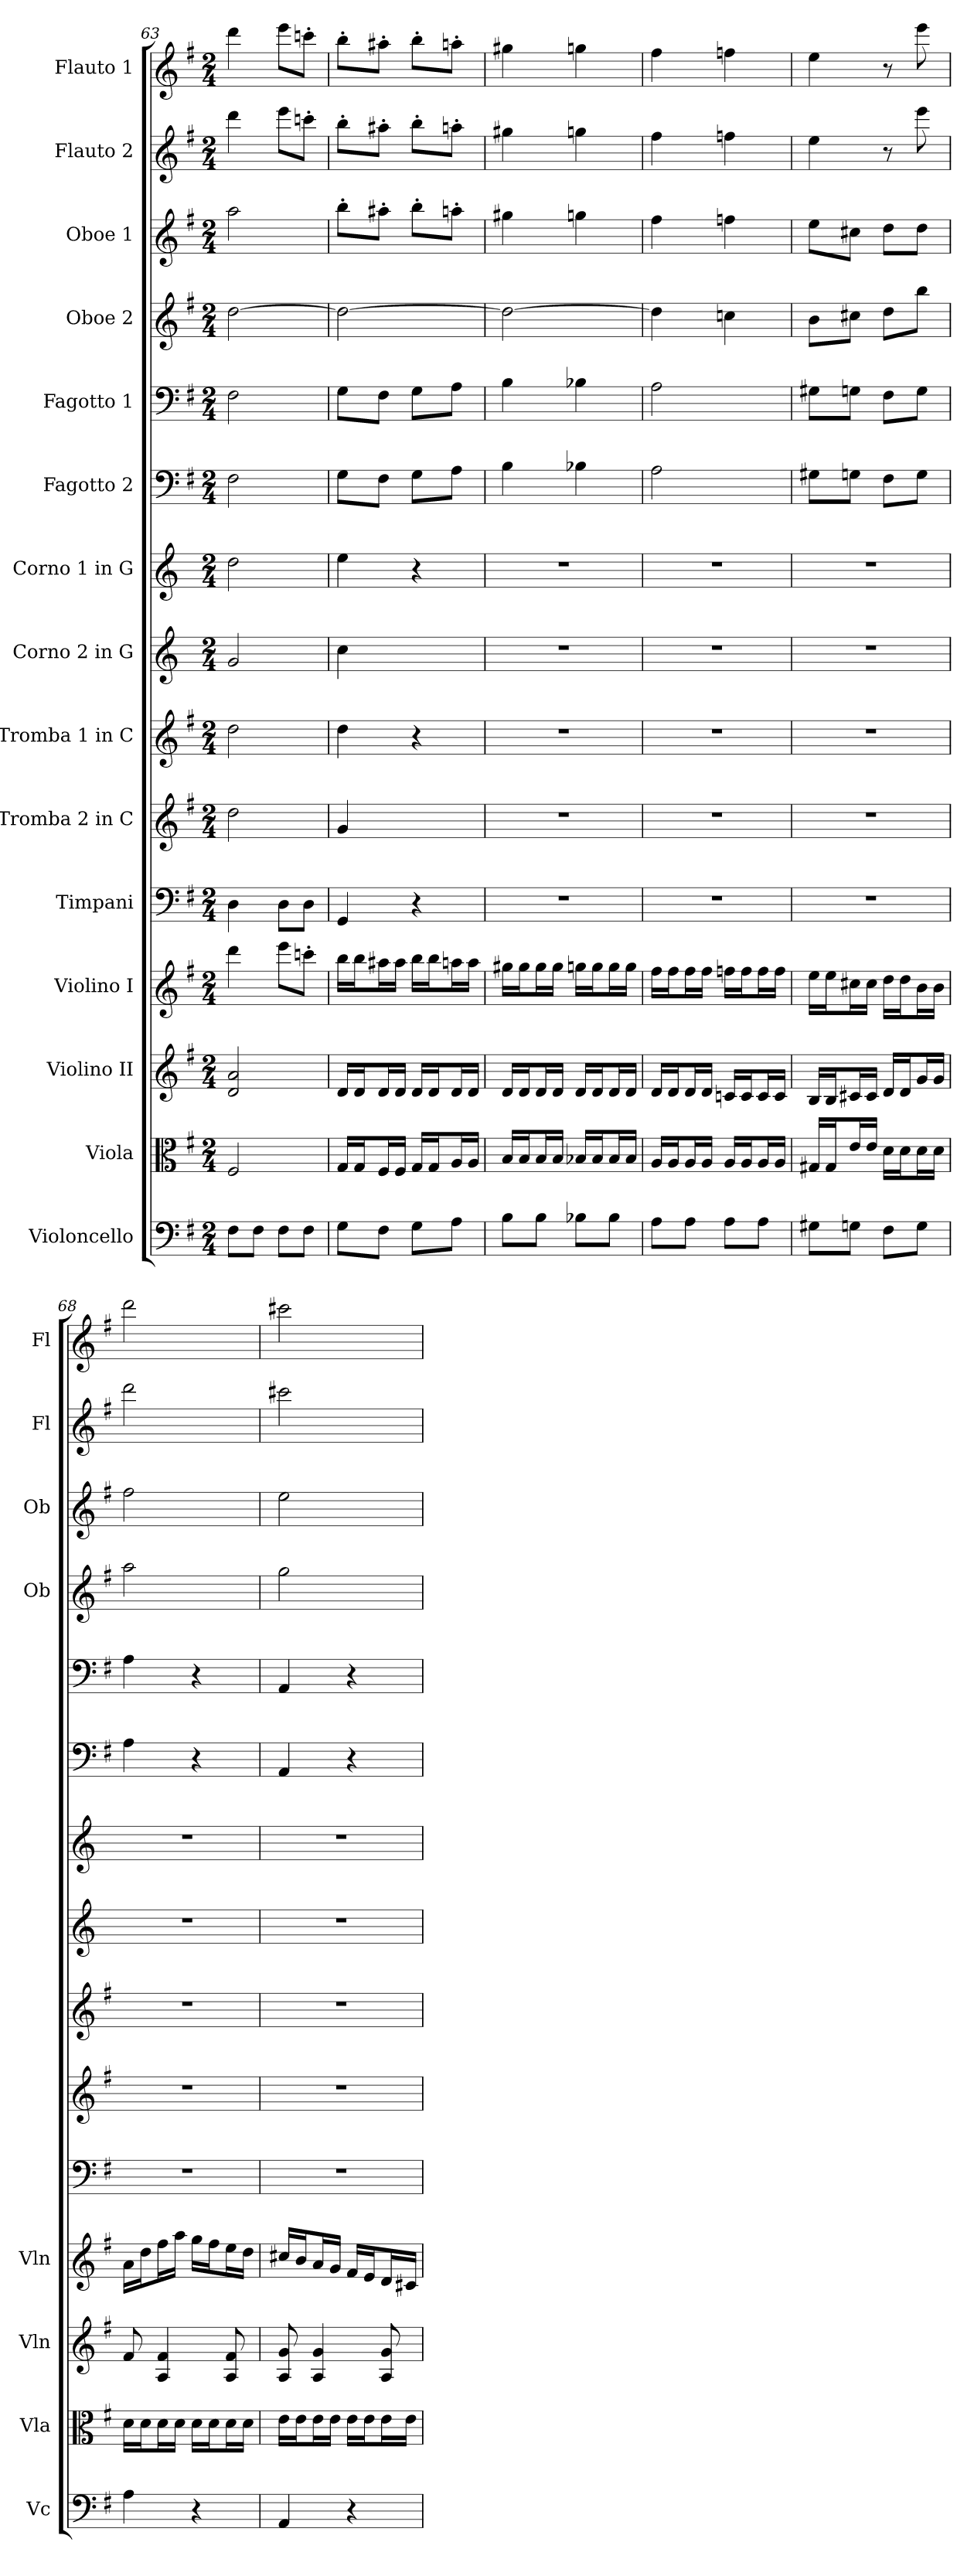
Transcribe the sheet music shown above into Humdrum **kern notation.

**kern	**kern	**kern	**kern	**kern	**kern	**kern	**kern	**kern	**kern	**kern	**kern	**kern	**kern	**kern
*part15	*part14	*part13	*part12	*part11	*part10	*part9	*part8	*part7	*part6	*part5	*part4	*part3	*part2	*part1
*staff15	*staff14	*staff13	*staff12	*staff11	*staff10	*staff9	*staff8	*staff7	*staff6	*staff5	*staff4	*staff3	*staff2	*staff1
*I"Violoncello	*I"Viola	*I"Violino II	*I"Violino I	*I"Timpani	*I"Tromba 2 in C	*I"Tromba 1 in C	*I"Corno 2 in G	*I"Corno 1 in G	*I"Fagotto 2	*I"Fagotto 1	*I"Oboe 2	*I"Oboe 1	*I"Flauto 2	*I"Flauto 1
*I'Vc	*I'Vla	*I'Vln	*I'Vln	*	*	*	*	*	*	*	*I'Ob	*I'Ob	*I'Fl	*I'Fl
*clefF4	*clefC3	*clefG2	*clefG2	*clefF4	*clefG2	*clefG2	*clefG2	*clefG2	*clefF4	*clefF4	*clefG2	*clefG2	*clefG2	*clefG2
*	*	*	*	*	*ITrd1c2	*ITrd1c2	*ITrd-4c-7	*ITrd-4c-7	*	*	*	*	*	*
*k[f#]	*k[f#]	*k[f#]	*k[f#]	*k[f#]	*k[b-]	*k[b-]	*k[f#]	*k[f#]	*k[f#]	*k[f#]	*k[f#]	*k[f#]	*k[f#]	*k[f#]
*G:	*G:	*G:	*G:	*G:	*F:	*F:	*G:	*G:	*G:	*G:	*G:	*G:	*G:	*G:
*M2/4	*M2/4	*M2/4	*M2/4	*M2/4	*M2/4	*M2/4	*M2/4	*M2/4	*M2/4	*M2/4	*M2/4	*M2/4	*M2/4	*M2/4
=63	=63	=63	=63	=63	=63	=63	=63	=63	=63	=63	=63	=63	=63	=63
8F#\L	2F#	2d 2a	4ddd	4D	2cc	2cc	2dd	2aa	2F#	2F#	[2dd	2aa	4ddd	4ddd
8F#\J	.	.	.	.	.	.	.	.	.	.	.	.	.	.
8F#\L	.	.	8eee\L	8D\L	.	.	.	.	.	.	.	.	8eee\L	8eee\L
8F#\J	.	.	8cccn'\J	8D\J	.	.	.	.	.	.	.	.	8cccn'\J	8cccn'\J
=64	=64	=64	=64	=64	=64	=64	=64	=64	=64	=64	=64	=64	=64	=64
8G\L	16G/LL	16d/LL	16bb\LL	4GG	4f	4cc	4gg	4bb	8G\L	8G\L	2dd_	8bb'\L	8bb'\L	8bb'\L
.	16G/J	16d/J	16bb\J	.	.	.	.	.	.	.	.	.	.	.
8F#\J	16F#/L	16d/L	16aa#X\L	.	.	.	.	.	8F#\J	8F#\J	.	8aa#X'\J	8aa#X'\J	8aa#X'\J
.	16F#/JJ	16d/JJ	16aa#\JJ	.	.	.	.	.	.	.	.	.	.	.
8G\L	16G/LL	16d/LL	16bb\LL	4r	4ryy	4r	4ryy	4r	8G\L	8G\L	.	8bb'\L	8bb'\L	8bb'\L
.	16G/J	16d/J	16bb\J	.	.	.	.	.	.	.	.	.	.	.
8A\J	16A/L	16d/L	16aan\L	.	.	.	.	.	8A\J	8A\J	.	8aan'\J	8aan'\J	8aan'\J
.	16A/JJ	16d/JJ	16aa\JJ	.	.	.	.	.	.	.	.	.	.	.
=65	=65	=65	=65	=65	=65	=65	=65	=65	=65	=65	=65	=65	=65	=65
8B\L	16B/LL	16d/LL	16gg#X\LL	2r	2r	2r	2r	2r	4B	4B	2dd_	4gg#X	4gg#X	4gg#X
.	16B/J	16d/J	16gg#\J	.	.	.	.	.	.	.	.	.	.	.
8B\J	16B/L	16d/L	16gg#\L	.	.	.	.	.	.	.	.	.	.	.
.	16B/JJ	16d/JJ	16gg#\JJ	.	.	.	.	.	.	.	.	.	.	.
8B-X\L	16B-X/LL	16d/LL	16ggn\LL	.	.	.	.	.	4B-X	4B-X	.	4ggn	4ggn	4ggn
.	16B-/J	16d/J	16gg\J	.	.	.	.	.	.	.	.	.	.	.
8B-\J	16B-/L	16d/L	16gg\L	.	.	.	.	.	.	.	.	.	.	.
.	16B-/JJ	16d/JJ	16gg\JJ	.	.	.	.	.	.	.	.	.	.	.
=66	=66	=66	=66	=66	=66	=66	=66	=66	=66	=66	=66	=66	=66	=66
8A\L	16A/LL	16d/LL	16ff#\LL	2r	2r	2r	2r	2r	2A	2A	4dd]	4ff#	4ff#	4ff#
.	16A/J	16d/J	16ff#\J	.	.	.	.	.	.	.	.	.	.	.
8A\J	16A/L	16d/L	16ff#\L	.	.	.	.	.	.	.	.	.	.	.
.	16A/JJ	16d/JJ	16ff#\JJ	.	.	.	.	.	.	.	.	.	.	.
8A\L	16A/LL	16cn/LL	16ffn\LL	.	.	.	.	.	.	.	4ccn	4ffn	4ffn	4ffn
.	16A/J	16c/J	16ff\J	.	.	.	.	.	.	.	.	.	.	.
8A\J	16A/L	16c/L	16ff\L	.	.	.	.	.	.	.	.	.	.	.
.	16A/JJ	16c/JJ	16ff\JJ	.	.	.	.	.	.	.	.	.	.	.
=67	=67	=67	=67	=67	=67	=67	=67	=67	=67	=67	=67	=67	=67	=67
8G#X\L	16G#X/LL	16B/LL	16ee\LL	2r	2r	2r	2r	2r	8G#X\L	8G#X\L	8b\L	8ee\L	4ee	4ee
.	16G#/J	16B/J	16ee\J	.	.	.	.	.	.	.	.	.	.	.
8Gn\J	16e/L	16c#X/L	16cc#X\L	.	.	.	.	.	8Gn\J	8Gn\J	8cc#X\J	8cc#X\J	.	.
.	16e/JJ	16c#/JJ	16cc#\JJ	.	.	.	.	.	.	.	.	.	.	.
8F#\L	16d\LL	16d/LL	16dd\LL	.	.	.	.	.	8F#\L	8F#\L	8dd\L	8dd\L	8r	8r
.	16d\J	16d/J	16dd\J	.	.	.	.	.	.	.	.	.	.	.
8G\J	16d\L	16g/L	16b\L	.	.	.	.	.	8G\J	8G\J	8bb\J	8dd\J	8eee	8eee
.	16d\JJ	16g/JJ	16b\JJ	.	.	.	.	.	.	.	.	.	.	.
=68	=68	=68	=68	=68	=68	=68	=68	=68	=68	=68	=68	=68	=68	=68
4A	16d\LL	8f#	16a\LL	2r	2r	2r	2r	2r	4A	4A	2aa	2ff#	2ddd	2ddd
.	16d\J	.	16dd\J	.	.	.	.	.	.	.	.	.	.	.
.	16d\L	4A 4f#	16ff#\L	.	.	.	.	.	.	.	.	.	.	.
.	16d\JJ	.	16aa\JJ	.	.	.	.	.	.	.	.	.	.	.
4r	16d\LL	.	16gg\LL	.	.	.	.	.	4r	4r	.	.	.	.
.	16d\J	.	16ff#\J	.	.	.	.	.	.	.	.	.	.	.
.	16d\L	8A 8f#	16ee\L	.	.	.	.	.	.	.	.	.	.	.
.	16d\JJ	.	16dd\JJ	.	.	.	.	.	.	.	.	.	.	.
=69	=69	=69	=69	=69	=69	=69	=69	=69	=69	=69	=69	=69	=69	=69
4AA	16e\LL	8A 8g	16cc#X/LL	2r	2r	2r	2r	2r	4AA	4AA	2gg	2ee	2ccc#X	2ccc#X
.	16e\J	.	16b/J	.	.	.	.	.	.	.	.	.	.	.
.	16e\L	4A 4g	16a/L	.	.	.	.	.	.	.	.	.	.	.
.	16e\JJ	.	16g/JJ	.	.	.	.	.	.	.	.	.	.	.
4r	16e\LL	.	16f#/LL	.	.	.	.	.	4r	4r	.	.	.	.
.	16e\J	.	16e/J	.	.	.	.	.	.	.	.	.	.	.
.	16e\L	8A 8g	16d/L	.	.	.	.	.	.	.	.	.	.	.
.	16e\JJ	.	16c#X/JJ	.	.	.	.	.	.	.	.	.	.	.
=	=	=	=	=	=	=	=	=	=	=	=	=	=	=
*-	*-	*-	*-	*-	*-	*-	*-	*-	*-	*-	*-	*-	*-	*-
